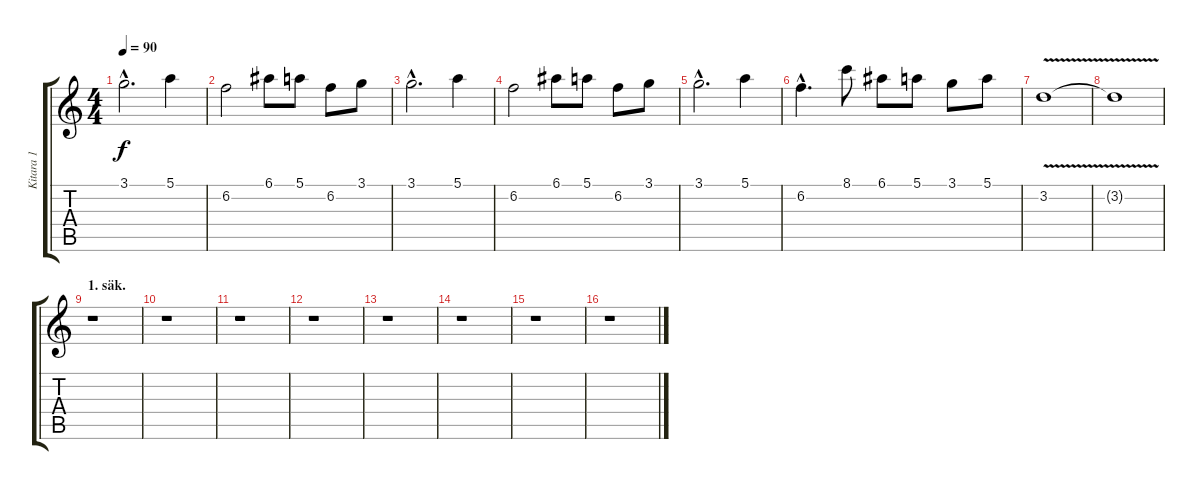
\track ("Kitara 1" "Kitara 1") {instrument distortionguitar}
\staff {score tabs}
\tuning (E4 B3 G3 D3 A2 D2) {hide}
\ts (4 4)
\tempo 90
\clef g2
\ks c
3.1{hac}.2{d dy f volume 13} 5.1.4 |
6.2.2 6.1.8 5.1.8 6.2.8 3.1.8 |
3.1{hac}.2{d} 5.1.4 |
6.2.2 6.1.8 5.1.8 6.2.8 3.1.8 |
3.1{hac}.2{d} 5.1.4 |
6.2{hac}.4{d} 8.1.8 6.1.8 5.1.8 3.1.8 5.1.8 |
3.2{v}.1{volume 6} |
3.2{t}.1 |
\section ("" "1. säk.")
r.1 |
r.1 |
r.1 |
r.1 |
r.1 |
r.1 |
r.1 |
r.1
